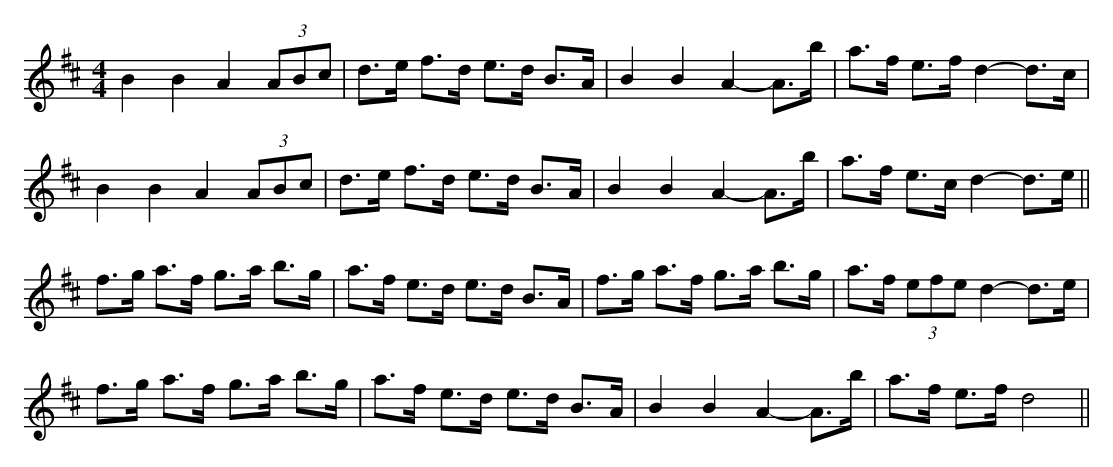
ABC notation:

X:1
M:4/4
K:Amix
B2 B2 A2 (3ABc |d3/2e/ f3/2d/ e3/2d/ B3/2A/ |B2 B2 A2-A3/2b/ |a3/2f/ e3/2f/ d2-d3/2c/ |
B2 B2 A2 (3ABc |d3/2e/ f3/2d/ e3/2d/ B3/2A/ |B2 B2 A2-A3/2b/ |a3/2f/ e3/2c/ d2-d3/2e/ ||
f3/2g/ a3/2f/ g3/2a/ b3/2g/ |a3/2f/ e3/2d/ e3/2d/ B3/2A/ |f3/2g/ a3/2f/ g3/2a/ b3/2g/ |a3/2f/ (3efe d2-d3/2e/ |
f3/2g/ a3/2f/ g3/2a/ b3/2g/ |a3/2f/ e3/2d/ e3/2d/ B3/2A/ |B2 B2 A2-A3/2b/ |a3/2f/ e3/2f/ d4 ||
